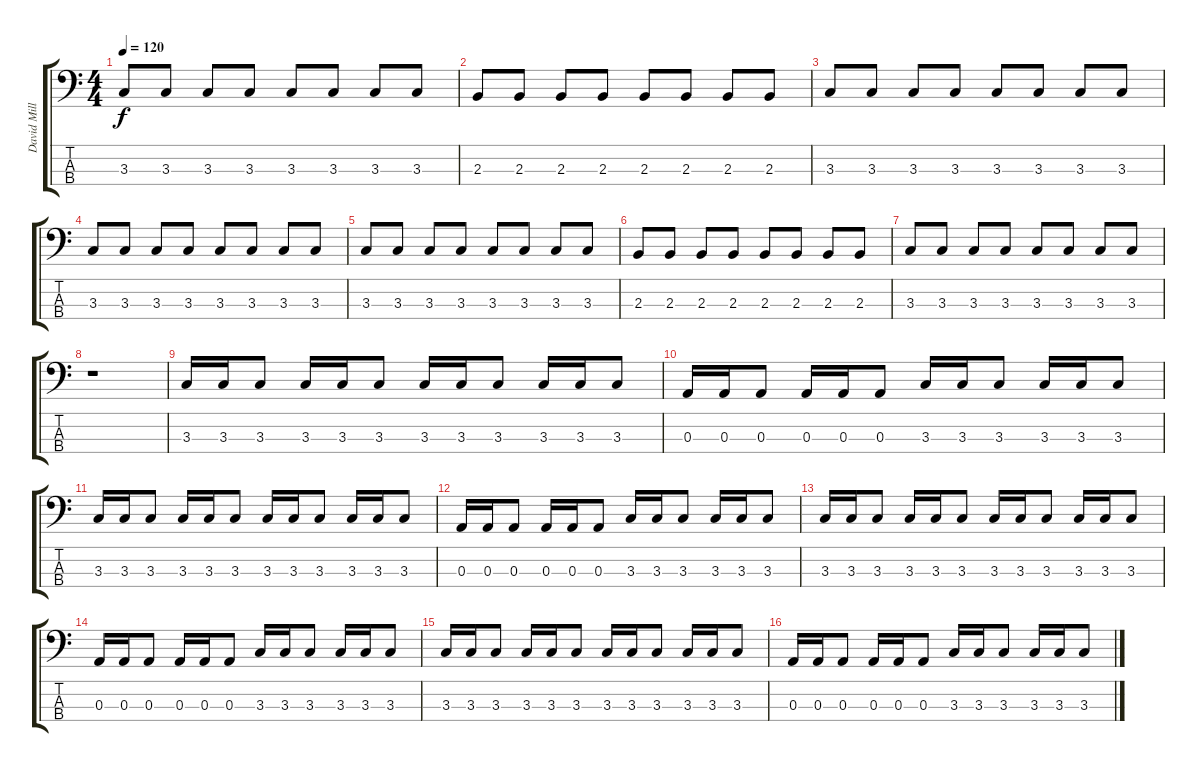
\track ("David Millan" "David Mill") {instrument electricbasspick}
\staff {score tabs}
\tuning (G2 D2 A1 E1) {hide}
\ts (4 4)
\tempo 120
\clef f4
\ks c
3.3.8{dy f} 3.3.8 3.3.8 3.3.8 3.3.8 3.3.8 3.3.8 3.3.8 |
2.3.8 2.3.8 2.3.8 2.3.8 2.3.8 2.3.8 2.3.8 2.3.8 |
3.3.8 3.3.8 3.3.8 3.3.8 3.3.8 3.3.8 3.3.8 3.3.8 |
3.3.8 3.3.8 3.3.8 3.3.8 3.3.8 3.3.8 3.3.8 3.3.8 |
3.3.8 3.3.8 3.3.8 3.3.8 3.3.8 3.3.8 3.3.8 3.3.8 |
2.3.8 2.3.8 2.3.8 2.3.8 2.3.8 2.3.8 2.3.8 2.3.8 |
3.3.8 3.3.8 3.3.8 3.3.8 3.3.8 3.3.8 3.3.8 3.3.8 |
r.1 |
3.3.16 3.3.16 3.3.8 3.3.16 3.3.16 3.3.8 3.3.16 3.3.16 3.3.8 3.3.16 3.3.16 3.3.8 |
0.3.16 0.3.16 0.3.8 0.3.16 0.3.16 0.3.8 3.3.16 3.3.16 3.3.8 3.3.16 3.3.16 3.3.8 |
3.3.16 3.3.16 3.3.8 3.3.16 3.3.16 3.3.8 3.3.16 3.3.16 3.3.8 3.3.16 3.3.16 3.3.8 |
0.3.16 0.3.16 0.3.8 0.3.16 0.3.16 0.3.8 3.3.16 3.3.16 3.3.8 3.3.16 3.3.16 3.3.8 |
3.3.16 3.3.16 3.3.8 3.3.16 3.3.16 3.3.8 3.3.16 3.3.16 3.3.8 3.3.16 3.3.16 3.3.8 |
0.3.16 0.3.16 0.3.8 0.3.16 0.3.16 0.3.8 3.3.16 3.3.16 3.3.8 3.3.16 3.3.16 3.3.8 |
3.3.16 3.3.16 3.3.8 3.3.16 3.3.16 3.3.8 3.3.16 3.3.16 3.3.8 3.3.16 3.3.16 3.3.8 |
0.3.16 0.3.16 0.3.8 0.3.16 0.3.16 0.3.8 3.3.16 3.3.16 3.3.8 3.3.16 3.3.16 3.3.8
